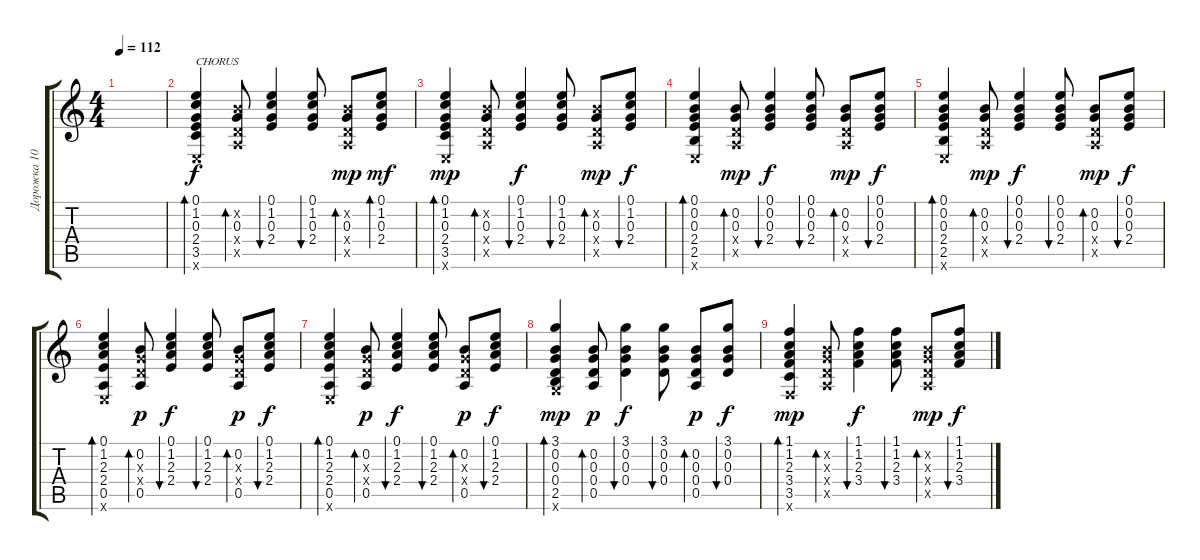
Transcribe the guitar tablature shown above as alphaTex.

\track ("Дорожка 10" "Дорожка 10") {instrument acousticguitarsteel}
\staff {score tabs}
\tuning (E4 B3 G3 D3 A2 E2) {hide}
\ts (4 4)
\tempo 112
\clef g2
\ks c
|
(0.1 1.2 0.3 2.4 3.5 0.6{x}).4{bd 60 txt "CHORUS"} (0.2{x} 0.3 0.4{x} 0.5{x}).8{bd 30} (0.1 1.2 0.3 2.4).4{bu 30 dy f} (0.1 1.2 0.3 2.4).8{bu 30} (0.2{x} 0.3 0.4{x} 0.5{x}).8{bd 30 dy mp} (0.1 1.2 0.3 2.4).8{bd 30 dy mf} |
(0.1 1.2 0.3 2.4 3.5 0.6{x}).4{bd 30 dy mp} (0.2{x} 0.3 0.4{x} 0.5{x}).8{bd 30} (0.1 1.2 0.3 2.4).4{bu 30 dy f} (0.1 1.2 0.3 2.4).8{bu 30} (0.2{x} 0.3 0.4{x} 0.5{x}).8{bd 30 dy mp} (0.1 1.2 0.3 2.4).8{bu 30 dy f} |
(0.1 0.2 0.3 2.4 2.5 0.6{x}).4{bd 30} (0.2 0.3 0.4{x} 0.5{x}).8{bd 30 dy mp} (0.1 0.2 0.3 2.4).4{bu 30 dy f} (0.1 0.2 0.3 2.4).8{bu 30} (0.2 0.3 0.4{x} 0.5{x}).8{bd 30 dy mp} (0.1 0.2 0.3 2.4).8{bu 30 dy f} |
(0.1 0.2 0.3 2.4 2.5 0.6{x}).4{bd 30} (0.2 0.3 0.4{x} 0.5{x}).8{bd 30 dy mp} (0.1 0.2 0.3 2.4).4{bu 30 dy f} (0.1 0.2 0.3 2.4).8{bu 30} (0.2 0.3 0.4{x} 0.5{x}).8{bd 30 dy mp} (0.1 0.2 0.3 2.4).8{bu 30 dy f} |
(0.1 1.2 2.3 2.4 0.5 0.6{x}).4{bd 30} (0.2 0.3{x} 0.4{x} 0.5).8{bd 30 dy p} (0.1 1.2 2.3 2.4).4{bu 30 dy f} (0.1 1.2 2.3 2.4).8{bu 30} (0.2 0.3{x} 0.4{x} 0.5).8{bd 30 dy p} (0.1 1.2 2.3 2.4).8{bu 30 dy f} |
(0.1 1.2 2.3 2.4 0.5 0.6{x}).4{bd 30} (0.2 0.3{x} 0.4{x} 0.5).8{bd 30 dy p} (0.1 1.2 2.3 2.4).4{bu 30 dy f} (0.1 1.2 2.3 2.4).8{bu 30} (0.2 0.3{x} 0.4{x} 0.5).8{bd 30 dy p} (0.1 1.2 2.3 2.4).8{bu 30 dy f} |
(3.1 0.2 0.3 0.4 2.5 3.6{x}).4{bd 30 dy mp} (0.2 0.3 0.4 0.5).8{bd 30 dy p} (3.1 0.2 0.3 0.4).4{bu 30 dy f} (3.1 0.2 0.3 0.4).8{bu 30} (0.2 0.3 0.4 0.5).8{bd 30 dy p} (3.1 0.2 0.3 0.4).8{bu 30 dy f} |
(1.1 1.2 2.3 3.4 3.5 1.6{x}).4{bd 30 dy mp} (0.2{x} 0.3{x} 0.4{x} 0.5{x}).8{bd 30} (1.1 1.2 2.3 3.4).4{bu 30 dy f} (1.1 1.2 2.3 3.4).8{bu 30} (0.2{x} 0.3{x} 0.4{x} 0.5{x}).8{bd 30 dy mp} (1.1 1.2 2.3 3.4).8{bu 30 dy f}
